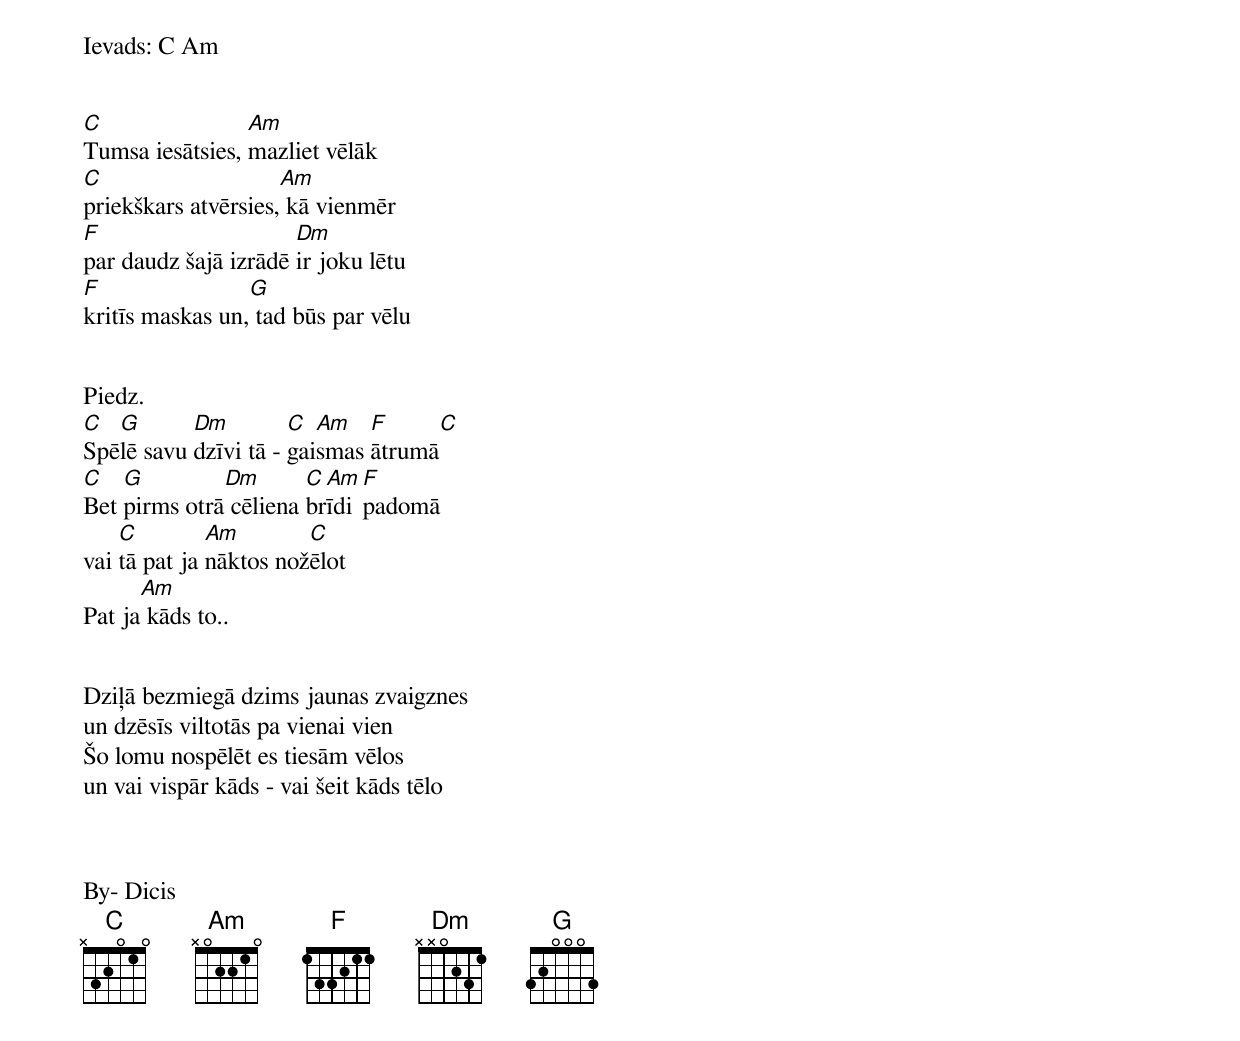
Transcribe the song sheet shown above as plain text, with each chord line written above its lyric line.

Ievads: C Am


C                Am
Tumsa iesātsies, mazliet vēlāk
C                    Am
priekškars atvērsies, kā vienmēr
F		      Dm
par daudz šajā izrādē ir joku lētu
F		 G
kritīs maskas un, tad būs par vēlu


Piedz.
C  G       Dm         C  Am   F      C
Spēlē savu dzīvi tā - gaismas ātrumā
C   G         Dm       C Am  F
Bet pirms otrā cēliena brīdi padomā
    C         Am        C
vai tā pat ja nāktos nožēlot
      Am
Pat ja kāds to..


Dziļā bezmiegā dzims jaunas zvaigznes
un dzēsīs viltotās pa vienai vien
Šo lomu nospēlēt es tiesām vēlos
un vai vispār kāds - vai šeit kāds tēlo



By- Dicis
